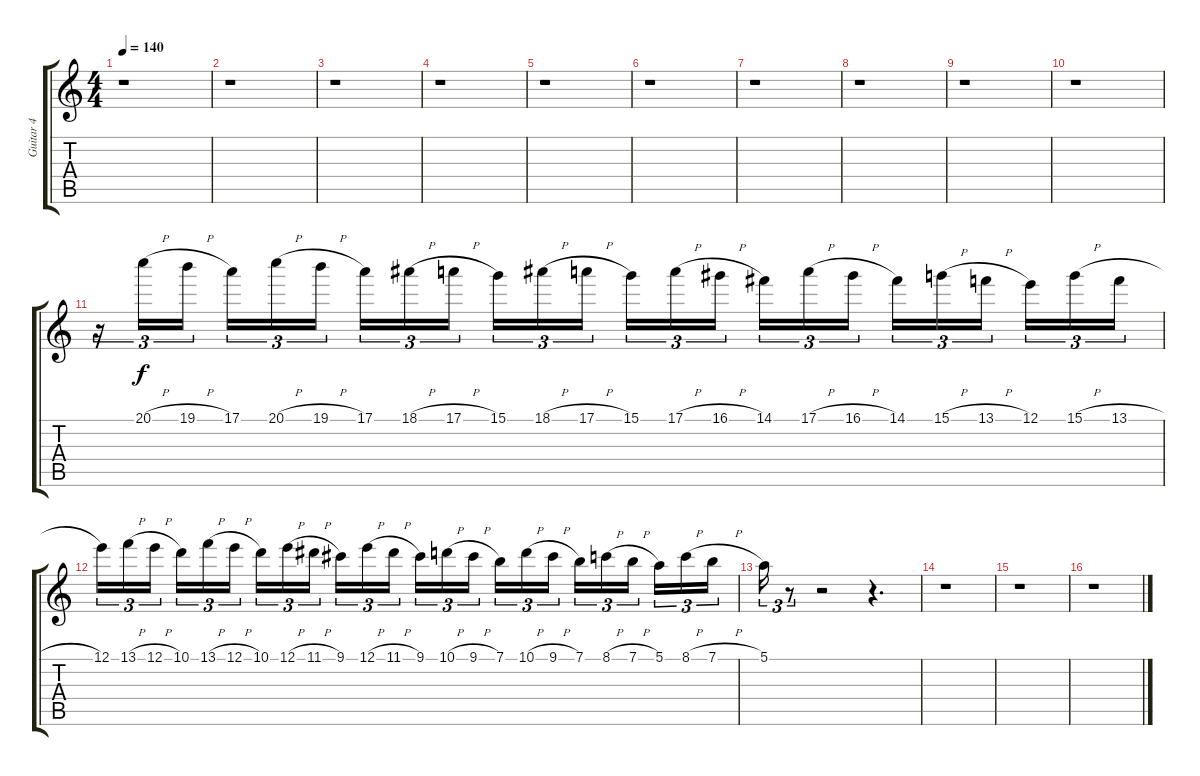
\track ("Guitar 4" "Guitar 4") {instrument distortionguitar}
\staff {score tabs}
\tuning (E4 B3 G3 D3 A2 E2) {hide}
\ts (4 4)
\tempo 140
\clef g2
\ks c
r.1{dy f} |
r.1 |
r.1 |
r.1 |
r.1 |
r.1 |
r.1 |
r.1 |
r.1 |
r.1 |
r.16{tu (3 2) volume 9} 20.1{h}.16{tu (3 2)} 19.1{h}.16{tu (3 2)} 17.1.16{tu (3 2)} 20.1{h}.16{tu (3 2)} 19.1{h}.16{tu (3 2)} 17.1.16{tu (3 2)} 18.1{h}.16{tu (3 2)} 17.1{h}.16{tu (3 2)} 15.1.16{tu (3 2)} 18.1{h}.16{tu (3 2)} 17.1{h}.16{tu (3 2)} 15.1.16{tu (3 2)} 17.1{h}.16{tu (3 2)} 16.1{h}.16{tu (3 2)} 14.1.16{tu (3 2)} 17.1{h}.16{tu (3 2)} 16.1{h}.16{tu (3 2)} 14.1.16{tu (3 2)} 15.1{h}.16{tu (3 2)} 13.1{h}.16{tu (3 2)} 12.1.16{tu (3 2)} 15.1{h}.16{tu (3 2)} 13.1{h}.16{tu (3 2)} |
12.1.16{tu (3 2)} 13.1{h}.16{tu (3 2)} 12.1{h}.16{tu (3 2)} 10.1.16{tu (3 2)} 13.1{h}.16{tu (3 2)} 12.1{h}.16{tu (3 2)} 10.1.16{tu (3 2)} 12.1{h}.16{tu (3 2)} 11.1{h}.16{tu (3 2)} 9.1.16{tu (3 2)} 12.1{h}.16{tu (3 2)} 11.1{h}.16{tu (3 2)} 9.1.16{tu (3 2)} 10.1{h}.16{tu (3 2)} 9.1{h}.16{tu (3 2)} 7.1.16{tu (3 2)} 10.1{h}.16{tu (3 2)} 9.1{h}.16{tu (3 2)} 7.1.16{tu (3 2)} 8.1{h}.16{tu (3 2)} 7.1{h}.16{tu (3 2)} 5.1.16{tu (3 2)} 8.1{h}.16{tu (3 2)} 7.1{h}.16{tu (3 2)} |
5.1.16{tu (3 2)} r.8{tu (3 2)} r.2 r.4{d} |
r.1 |
r.1 |
r.1
